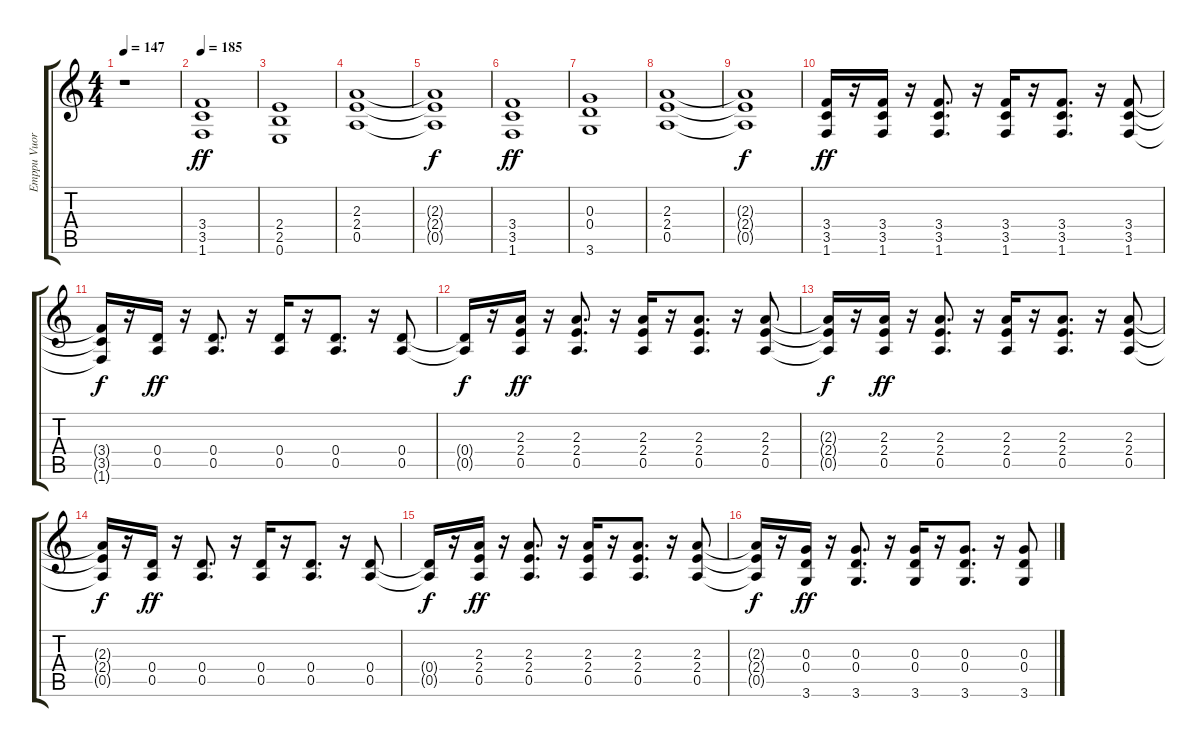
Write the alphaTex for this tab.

\track ("Emppu Vuorinen" "Emppu Vuor") {instrument distortionguitar}
\staff {score tabs}
\tuning (E4 B3 G3 D3 A2 E2) {hide}
\ts (4 4)
\tempo 147
\clef g2
\ks c
r.1{dy ff} |
\tempo 185
(3.4 3.5 1.6).1 |
(2.4 2.5 0.6).1 |
(2.3 2.4 0.5).1 |
(2.3{t} 2.4{t} 0.5{t}).1{dy f} |
(3.4 3.5 1.6).1{dy ff} |
(0.3 0.4 3.6).1 |
(2.3 2.4 0.5).1 |
(2.3{t} 2.4{t} 0.5{t}).1{dy f} |
(3.4 3.5 1.6).16{dy ff} r.16 (3.4 3.5 1.6).16 r.16 (3.4 3.5 1.6).8{d} r.16 (3.4 3.5 1.6).16 r.16 (3.4 3.5 1.6).8{d} r.16 (3.4 3.5 1.6).8 |
(3.4{t} 3.5{t} 1.6{t}).16{dy f} r.16 (0.4 0.5).16{dy ff} r.16 (0.4 0.5).8{d} r.16 (0.4 0.5).16 r.16 (0.4 0.5).8{d} r.16 (0.4 0.5).8 |
(0.4{t} 0.5{t}).16{dy f} r.16 (2.3 2.4 0.5).16{dy ff} r.16 (2.3 2.4 0.5).8{d} r.16 (2.3 2.4 0.5).16 r.16 (2.3 2.4 0.5).8{d} r.16 (2.3 2.4 0.5).8 |
(2.3{t} 2.4{t} 0.5{t}).16{dy f} r.16 (2.3 2.4 0.5).16{dy ff} r.16 (2.3 2.4 0.5).8{d} r.16 (2.3 2.4 0.5).16 r.16 (2.3 2.4 0.5).8{d} r.16 (2.3 2.4 0.5).8 |
(2.3{t} 2.4{t} 0.5{t}).16{dy f} r.16 (0.4 0.5).16{dy ff} r.16 (0.4 0.5).8{d} r.16 (0.4 0.5).16 r.16 (0.4 0.5).8{d} r.16 (0.4 0.5).8 |
(0.4{t} 0.5{t}).16{dy f} r.16 (2.3 2.4 0.5).16{dy ff} r.16 (2.3 2.4 0.5).8{d} r.16 (2.3 2.4 0.5).16 r.16 (2.3 2.4 0.5).8{d} r.16 (2.3 2.4 0.5).8 |
(2.3{t} 2.4{t} 0.5{t}).16{dy f} r.16 (0.3 0.4 3.6).16{dy ff} r.16 (0.3 0.4 3.6).8{d} r.16 (0.3 0.4 3.6).16 r.16 (0.3 0.4 3.6).8{d} r.16 (0.3 0.4 3.6).8
